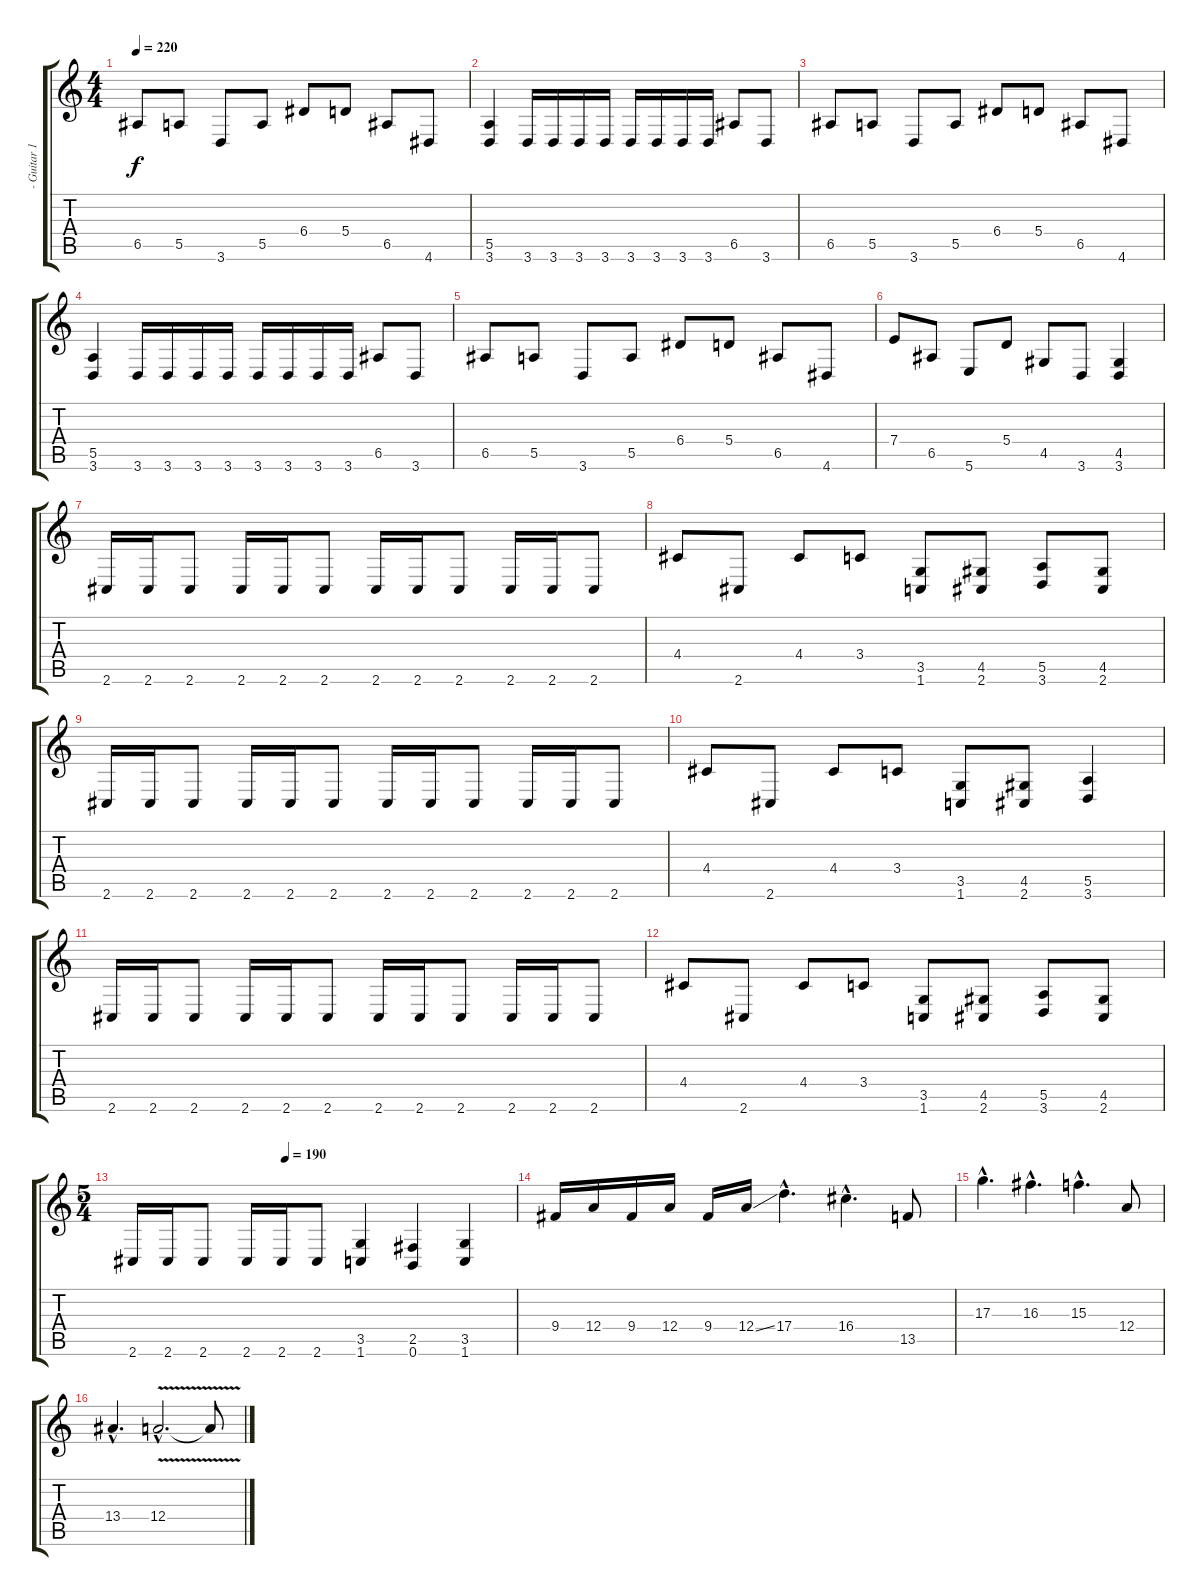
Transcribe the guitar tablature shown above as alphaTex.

\track ("- Guitar 1 -" "- Guitar 1") {instrument distortionguitar}
\staff {score tabs}
\tuning (B3 Gb3 D3 A2 E2 B1) {hide}
\ts (4 4)
\tempo 220
\clef g2
\ks c
6.5.8{dy f} 5.5.8 3.6.8 5.5.8 6.4.8 5.4.8 6.5.8 4.6.8 |
(5.5 3.6).4 3.6.16 3.6.16 3.6.16 3.6.16 3.6.16 3.6.16 3.6.16 3.6.16 6.5.8 3.6.8 |
6.5.8 5.5.8 3.6.8 5.5.8 6.4.8 5.4.8 6.5.8 4.6.8 |
(5.5 3.6).4 3.6.16 3.6.16 3.6.16 3.6.16 3.6.16 3.6.16 3.6.16 3.6.16 6.5.8 3.6.8 |
6.5.8 5.5.8 3.6.8 5.5.8 6.4.8 5.4.8 6.5.8 4.6.8 |
7.4.8 6.5.8 5.6.8 5.4.8 4.5.8 3.6.8 (4.5 3.6).4 |
2.6.16 2.6.16 2.6.8 2.6.16 2.6.16 2.6.8 2.6.16 2.6.16 2.6.8 2.6.16 2.6.16 2.6.8 |
4.4.8 2.6.8 4.4.8 3.4.8 (3.5 1.6).8 (4.5 2.6).8 (5.5 3.6).8 (4.5 2.6).8 |
2.6.16 2.6.16 2.6.8 2.6.16 2.6.16 2.6.8 2.6.16 2.6.16 2.6.8 2.6.16 2.6.16 2.6.8 |
4.4.8 2.6.8 4.4.8 3.4.8 (3.5 1.6).8 (4.5 2.6).8 (5.5 3.6).4 |
2.6.16 2.6.16 2.6.8 2.6.16 2.6.16 2.6.8 2.6.16 2.6.16 2.6.8 2.6.16 2.6.16 2.6.8 |
4.4.8 2.6.8 4.4.8 3.4.8 (3.5 1.6).8 (4.5 2.6).8 (5.5 3.6).8 (4.5 2.6).8 |
\ts (5 4)
\tempo (190 0.4)
2.6.16 2.6.16 2.6.8 2.6.16 2.6.16 2.6.8 (3.5 1.6).4 (2.5 0.6).4 (3.5 1.6).4 |
9.4.16 12.4.16 9.4.16 12.4.16 9.4.16 12.4{ss}.16 17.4{hac}.4{d} 16.4{hac}.4{d} 13.5.8 |
17.3{hac}.4{d} 16.3{hac}.4{d} 15.3{hac}.4{d} 12.4.8 |
13.4{hac}.4{d} 12.4{v hac}.2{d} 12.4{t}.8
